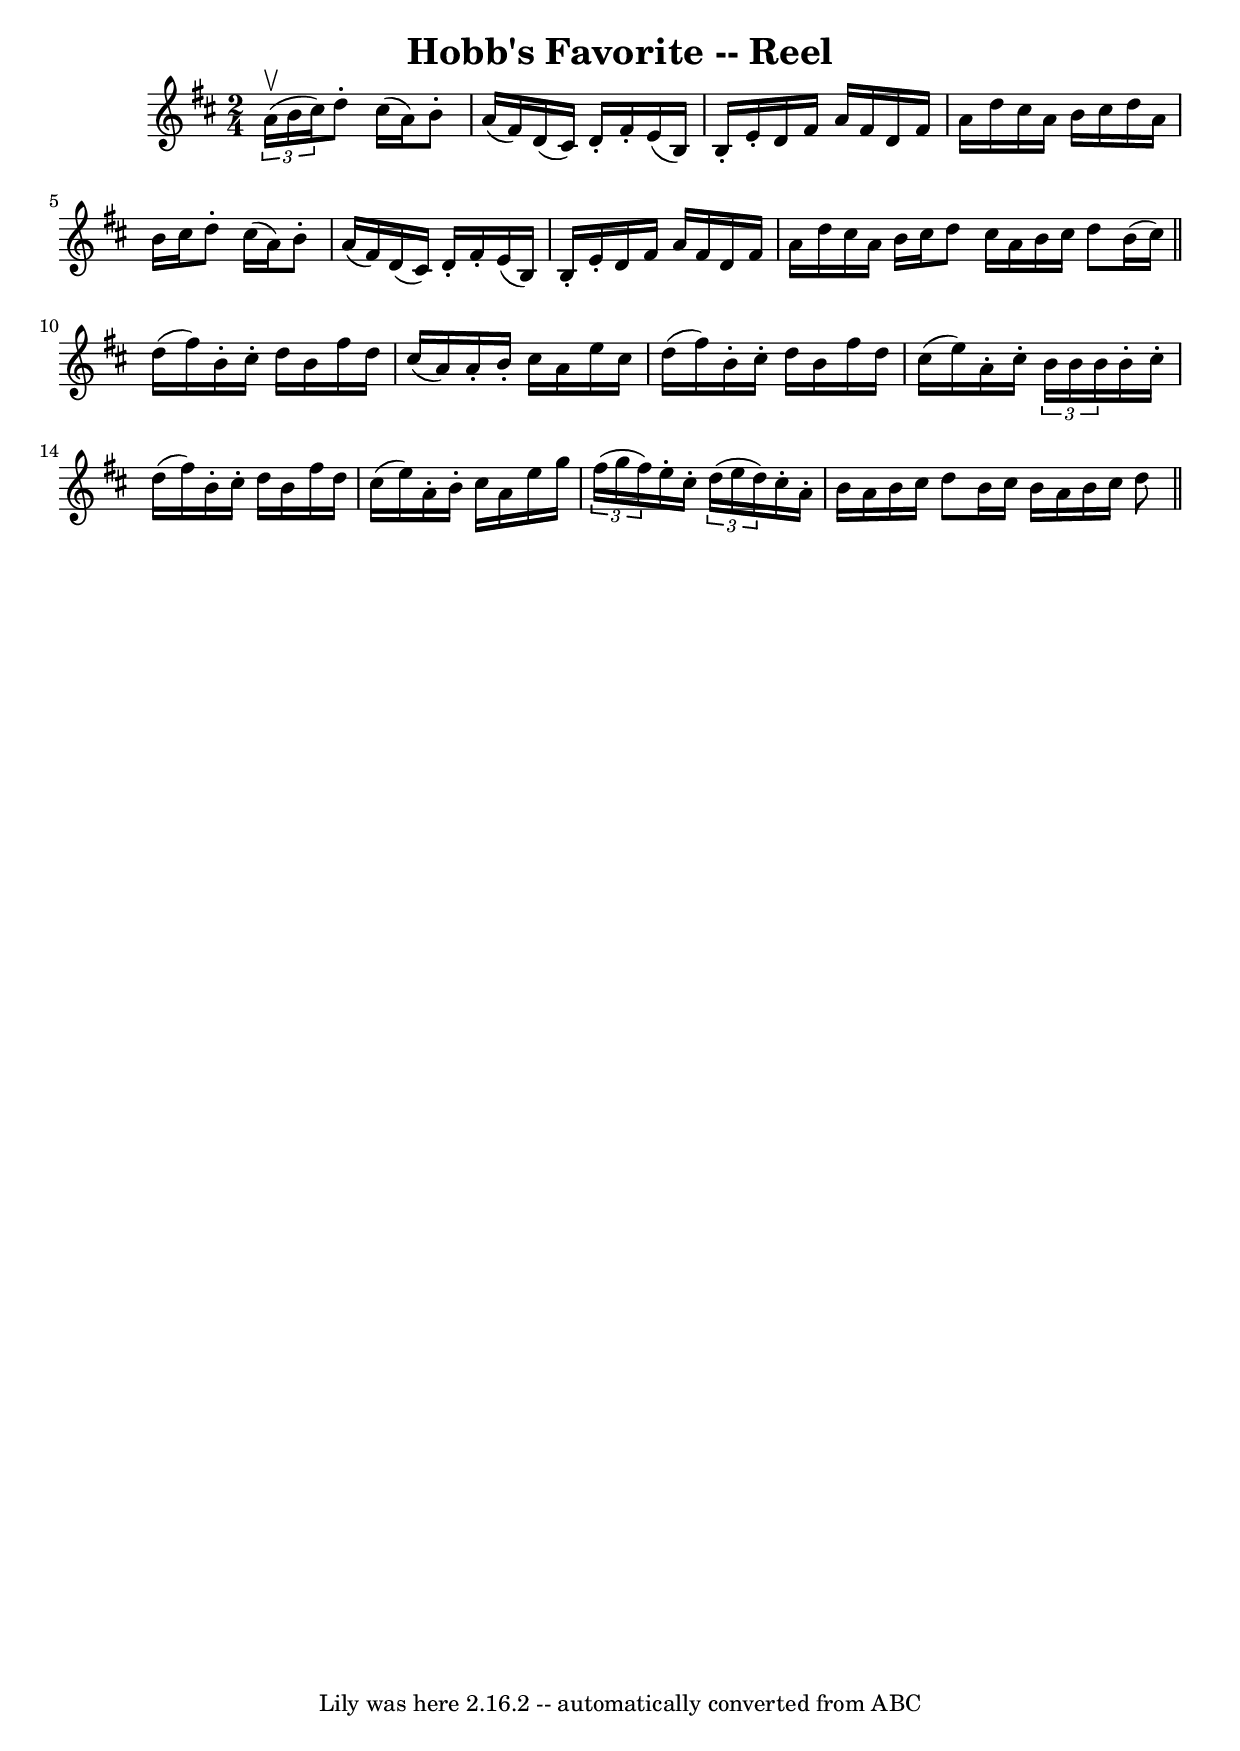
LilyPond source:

\version "2.7.40"
\include "Mammoth.ily"
\header {
	book = "Ryan's Mammoth Collection"
	crossRefNumber = "1"
	footnotes = ""
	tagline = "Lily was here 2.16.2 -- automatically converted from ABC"
	title = "Hobb's Favorite -- Reel"
}
voicedefault =  {
\set Score.defaultBarType = "empty"

\time 2/4 \key d \major   \times 2/3 { a'16^\upbow(b'16 cis''16) } 
|
 d''8 -. cis''16 (a'16) b'8 -. a'16 (fis'16) 
|
 d'16 (cis'16) d'16 -. fis'16 -. e'16 (b16) b16 
-. e'16 -. |
 d'16 fis'16 a'16 fis'16 d'16 fis'16    
a'16 d''16  |
 cis''16 a'16 b'16 cis''16 d''16 a'16   
 b'16 cis''16  |
 d''8 -. cis''16 (a'16) b'8 -. a'16 (
 fis'16) |
 d'16 (cis'16) d'16 -. fis'16 -. e'16 (
b16) b16 -. e'16 -. |
 d'16 fis'16 a'16 fis'16 d'16  
 fis'16 a'16 d''16  |
 cis''16 a'16 b'16 cis''16    
d''8  \bar ":|" cis''16 a'16 b'16 cis''16 d''8 b'16 (
cis''16) \bar "||" d''16 (fis''16) b'16 -. cis''16 -. d''16  
 b'16 fis''16 d''16  |
 cis''16 (a'16) a'16 -. b'16 -. 
 cis''16 a'16 e''16 cis''16  |
 d''16 (fis''16) b'16 
-. cis''16 -. d''16 b'16 fis''16 d''16  |
 cis''16 (
e''16) a'16 -. cis''16 -.   \times 2/3 { b'16 b'16 b'16  }   
b'16 -. cis''16 -. |
 d''16 (fis''16) b'16 -. cis''16 -.  
 d''16 b'16 fis''16 d''16  |
 cis''16 (e''16) a'16 -.  
 b'16 -. cis''16 a'16 e''16 g''16  |
   \times 2/3 { fis''16 
(g''16 fis''16) } e''16 -. cis''16 -.   \times 2/3 { d''16 (
e''16 d''16) } cis''16 -. a'16 -. |
 b'16 a'16 b'16    
cis''16 d''8 b'16 cis''16  \bar ":|" b'16 a'16 b'16 cis''16 
 d''8  \bar "||"   
}

\score{
    <<

	\context Staff="default"
	{
	    \voicedefault 
	}

    >>
	\layout {
	}
	\midi {}
}
